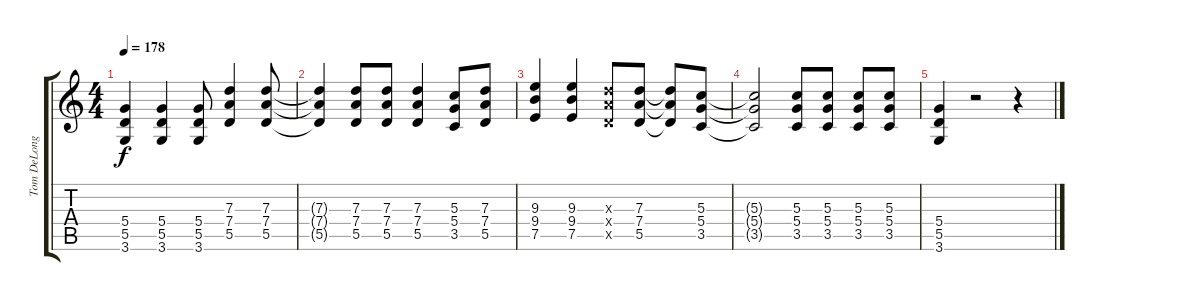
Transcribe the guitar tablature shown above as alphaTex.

\track ("Tom DeLonge (Rythm-Guitar)" "Tom DeLong") {instrument distortionguitar}
\staff {score tabs}
\tuning (E4 B3 G3 D3 A2 E2) {hide}
\ts (4 4)
\tempo 178
\clef g2
\ks c
(5.4 5.5 3.6).4{dy f} (5.4 5.5 3.6).4 (5.4 5.5 3.6).8 (7.3 7.4 5.5).4 (7.3 7.4 5.5).8 |
(7.3{t} 7.4{t} 5.5{t}).4 (7.3 7.4 5.5).8 (7.3 7.4 5.5).8 (7.3 7.4 5.5).4 (5.3 5.4 3.5).8 (7.3 7.4 5.5).8 |
(9.3 9.4 7.5).4 (9.3 9.4 7.5).4 (7.3{x} 7.4{x} 5.5{x}).8 (7.3 7.4 5.5).8 (7.3{t} 7.4{t} 5.5{t}).8 (5.3 5.4 3.5).8 |
(5.3{t} 5.4{t} 3.5{t}).2 (5.3 5.4 3.5).8 (5.3 5.4 3.5).8 (5.3 5.4 3.5).8 (5.3 5.4 3.5).8 |
(5.4 5.5 3.6).4 r.2 r.4
